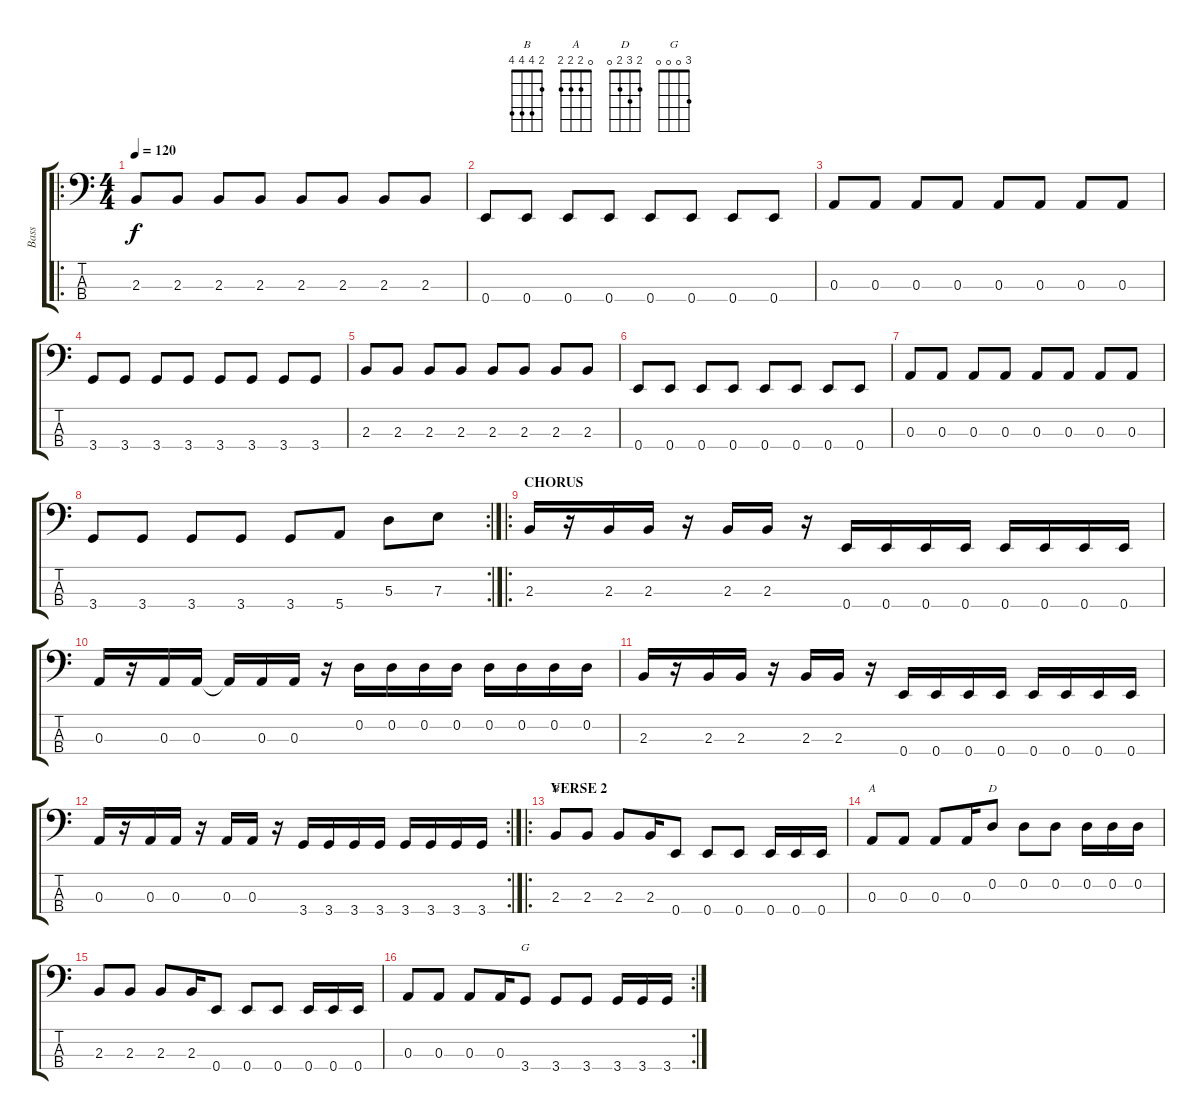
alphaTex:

\track ("Bass" "Bass") {instrument electricbassfinger}
\staff {score tabs}
\tuning (G2 D2 A1 E1) {hide}
\chord ("B" 2 4 4 4)
\chord ("A" 0 2 2 2)
\chord ("D" 2 3 2 0)
\chord ("G" 3 0 0 0)
\ro
\ts (4 4)
\tempo 120
\clef f4
\ks c
2.3.8{dy f} 2.3.8 2.3.8 2.3.8 2.3.8 2.3.8 2.3.8 2.3.8 |
0.4.8 0.4.8 0.4.8 0.4.8 0.4.8 0.4.8 0.4.8 0.4.8 |
0.3.8 0.3.8 0.3.8 0.3.8 0.3.8 0.3.8 0.3.8 0.3.8 |
3.4.8 3.4.8 3.4.8 3.4.8 3.4.8 3.4.8 3.4.8 3.4.8 |
2.3.8 2.3.8 2.3.8 2.3.8 2.3.8 2.3.8 2.3.8 2.3.8 |
0.4.8 0.4.8 0.4.8 0.4.8 0.4.8 0.4.8 0.4.8 0.4.8 |
0.3.8 0.3.8 0.3.8 0.3.8 0.3.8 0.3.8 0.3.8 0.3.8 |
\rc 2
3.4.8 3.4.8 3.4.8 3.4.8 3.4.8 5.4.8 5.3.8 7.3.8 |
\ro
\section ("" "CHORUS")
2.3.16 r.16 2.3.16 2.3.16 r.16 2.3.16 2.3.16 r.16 0.4.16 0.4.16 0.4.16 0.4.16 0.4.16 0.4.16 0.4.16 0.4.16 |
0.3.16 r.16 0.3.16 0.3.16 0.3{t}.16 0.3.16 0.3.16 r.16 0.2.16 0.2.16 0.2.16 0.2.16 0.2.16 0.2.16 0.2.16 0.2.16 |
2.3.16 r.16 2.3.16 2.3.16 r.16 2.3.16 2.3.16 r.16 0.4.16 0.4.16 0.4.16 0.4.16 0.4.16 0.4.16 0.4.16 0.4.16 |
\rc 2
0.3.16 r.16 0.3.16 0.3.16 r.16 0.3.16 0.3.16 r.16 3.4.16 3.4.16 3.4.16 3.4.16 3.4.16 3.4.16 3.4.16 3.4.16 |
\ro
\section ("" "VERSE 2")
2.3.8{ch "B"} 2.3.8 2.3.8 2.3.16 0.4.8 0.4.8 0.4.8 0.4.16 0.4.16 0.4.16 |
0.3.8{ch "A"} 0.3.8 0.3.8 0.3.16 0.2.8{ch "D"} 0.2.8 0.2.8 0.2.16 0.2.16 0.2.16 |
2.3.8 2.3.8 2.3.8 2.3.16 0.4.8 0.4.8 0.4.8 0.4.16 0.4.16 0.4.16 |
\rc 2
0.3.8 0.3.8 0.3.8 0.3.16 3.4.8{ch "G"} 3.4.8 3.4.8 3.4.16 3.4.16 3.4.16
